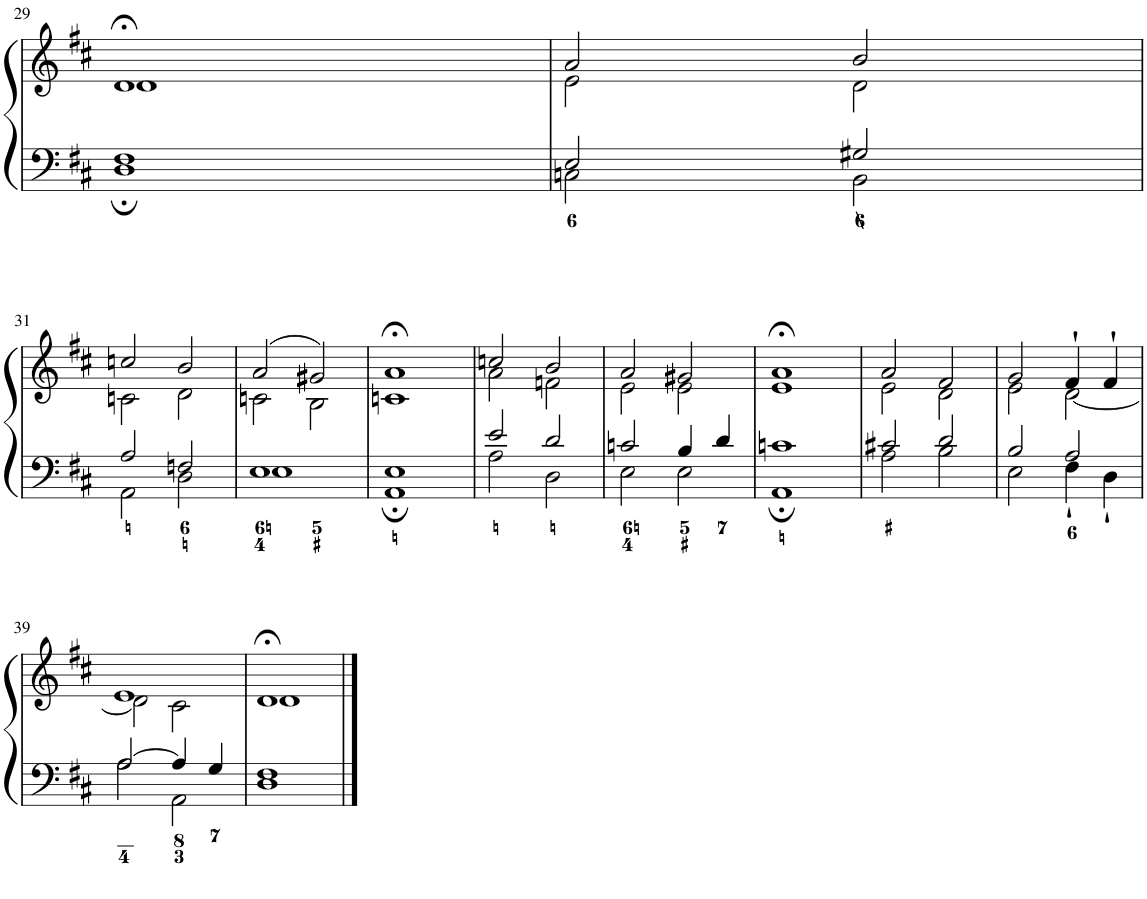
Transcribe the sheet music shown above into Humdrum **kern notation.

**kern	**kern
*part1	*part1
*staff2	*staff1
*I"Piano	*
*I'Pno.	*
!!LO:PB:g=z
*clefF4	*clefG2
*k[f#c#]	*k[f#c#]
*M4/4	*M4/4
*met(c)	*met(c)
=29	=29
*^	*^
1F#	1D;	1d;<	1d
=30	=30	=30	=30
2E/	2Cn\	2a/	2e\
2G#X/	2BB\	2b/	2d\
!!LO:LB:g=z	!!
=31	=31	=31	=31
2A/	2AA\	2ccn/	2cn\
2Fn/	2D\	2b/	2d\
=32	=32	=32	=32
1E	1E	(2a/	2cn\
.	.	2g#X/)	2B\
=33	=33	=33	=33
1E	1AA;	1a;<	1cn
=34	=34	=34	=34
2e/	2A\	2ccn/	2a\
2d/	2D\	2b/	2fn\
=35	=35	=35	=35
2cn/	2E\	2a/	2e\
4B/	2E\	2g#X/	2e\
4d/	.	.	.
=36	=36	=36	=36
1cn	1AA;	1a;<	1e
=37	=37	=37	=37
2c#X/	2A\	2a/	2e\
2d/	2B\	2f#/	2d\
=38	=38	=38	=38
2B/	2E\	2g/	2e\
2A/	4F#`\	4f#`/	[2d\
.	4D`\	4f#`/	.
!!LO:LB:g=z	!!
=39	=39	=39	=39
[2A/	2A\	1e	2d\]
4A/]	2AA\	.	2c#\
4G/	.	.	.
=40	=40	=40	=40
1F#	1D	1d;<	1d
*v	*v	*	*
*	*v	*v
==	==
*-	*-
